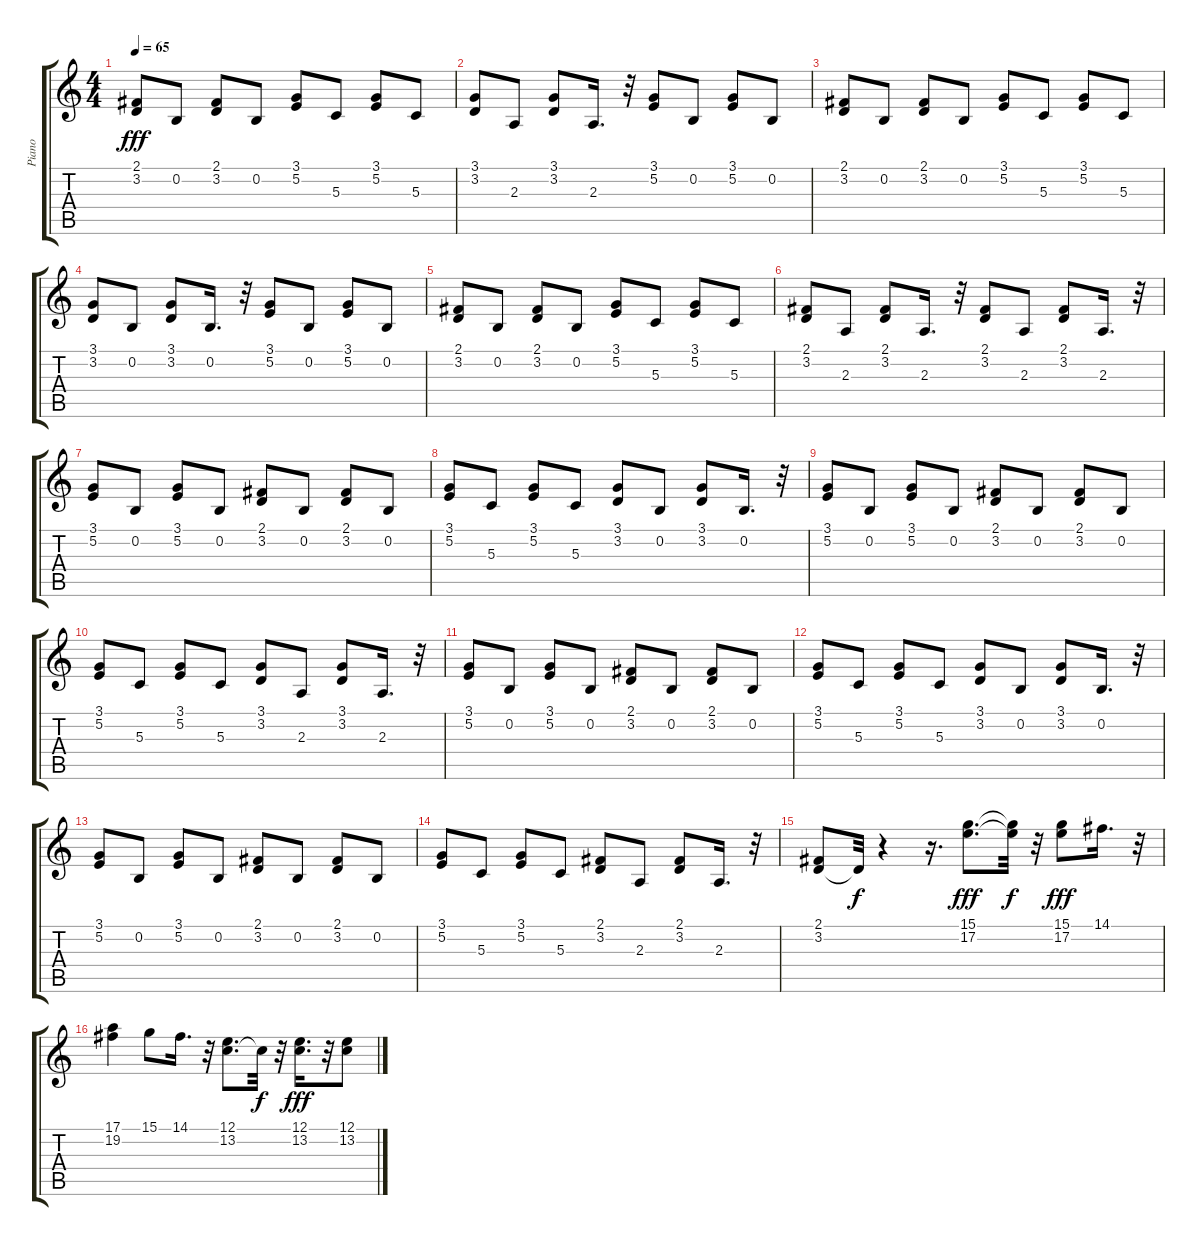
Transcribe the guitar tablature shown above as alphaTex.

\track ("Piano" "Piano") {instrument acousticgrandpiano}
\staff {score tabs}
\tuning (E4 B3 G3 D3 A2 E2) {hide}
\ts (4 4)
\tempo 65
\clef g2
\ks c
(2.1 3.2).8{dy fff} 0.2.8 (2.1 3.2).8 0.2.8 (3.1 5.2).8 5.3.8 (3.1 5.2).8 5.3.8 |
(3.1 3.2).8 2.3.8 (3.1 3.2).8 2.3.16{d} r.32 (3.1 5.2).8 0.2.8 (3.1 5.2).8 0.2.8 |
(2.1 3.2).8 0.2.8 (2.1 3.2).8 0.2.8 (3.1 5.2).8 5.3.8 (3.1 5.2).8 5.3.8 |
(3.1 3.2).8 0.2.8 (3.1 3.2).8 0.2.16{d} r.32 (3.1 5.2).8 0.2.8 (3.1 5.2).8 0.2.8 |
(2.1 3.2).8 0.2.8 (2.1 3.2).8 0.2.8 (3.1 5.2).8 5.3.8 (3.1 5.2).8 5.3.8 |
(2.1 3.2).8 2.3.8 (2.1 3.2).8 2.3.16{d} r.32 (2.1 3.2).8 2.3.8 (2.1 3.2).8 2.3.16{d} r.32 |
(3.1 5.2).8 0.2.8 (3.1 5.2).8 0.2.8 (2.1 3.2).8 0.2.8 (2.1 3.2).8 0.2.8 |
(3.1 5.2).8 5.3.8 (3.1 5.2).8 5.3.8 (3.1 3.2).8 0.2.8 (3.1 3.2).8 0.2.16{d} r.32 |
(3.1 5.2).8 0.2.8 (3.1 5.2).8 0.2.8 (2.1 3.2).8 0.2.8 (2.1 3.2).8 0.2.8 |
(3.1 5.2).8 5.3.8 (3.1 5.2).8 5.3.8 (3.1 3.2).8 2.3.8 (3.1 3.2).8 2.3.16{d} r.32 |
(3.1 5.2).8 0.2.8 (3.1 5.2).8 0.2.8 (2.1 3.2).8 0.2.8 (2.1 3.2).8 0.2.8 |
(3.1 5.2).8 5.3.8 (3.1 5.2).8 5.3.8 (3.1 3.2).8 0.2.8 (3.1 3.2).8 0.2.16{d} r.32 |
(3.1 5.2).8 0.2.8 (3.1 5.2).8 0.2.8 (2.1 3.2).8 0.2.8 (2.1 3.2).8 0.2.8 |
(3.1 5.2).8 5.3.8 (3.1 5.2).8 5.3.8 (2.1 3.2).8 2.3.8 (2.1 3.2).8 2.3.16{d} r.32 |
(2.1 3.2).8 3.2{t}.32{dy f} r.4 r.16{d} (15.1 17.2).8{d dy fff} (15.1{t} 17.2{t}).32{dy f} r.32 (15.1 17.2).8{dy fff} 14.1.16{d} r.32 |
(17.1 19.2).4 15.1.8 14.1.16{d} r.32 (12.1 13.2).8{d} 13.2{t}.32{dy f} r.32 (12.1 13.2).16{d dy fff} r.32 (12.1 13.2).8
